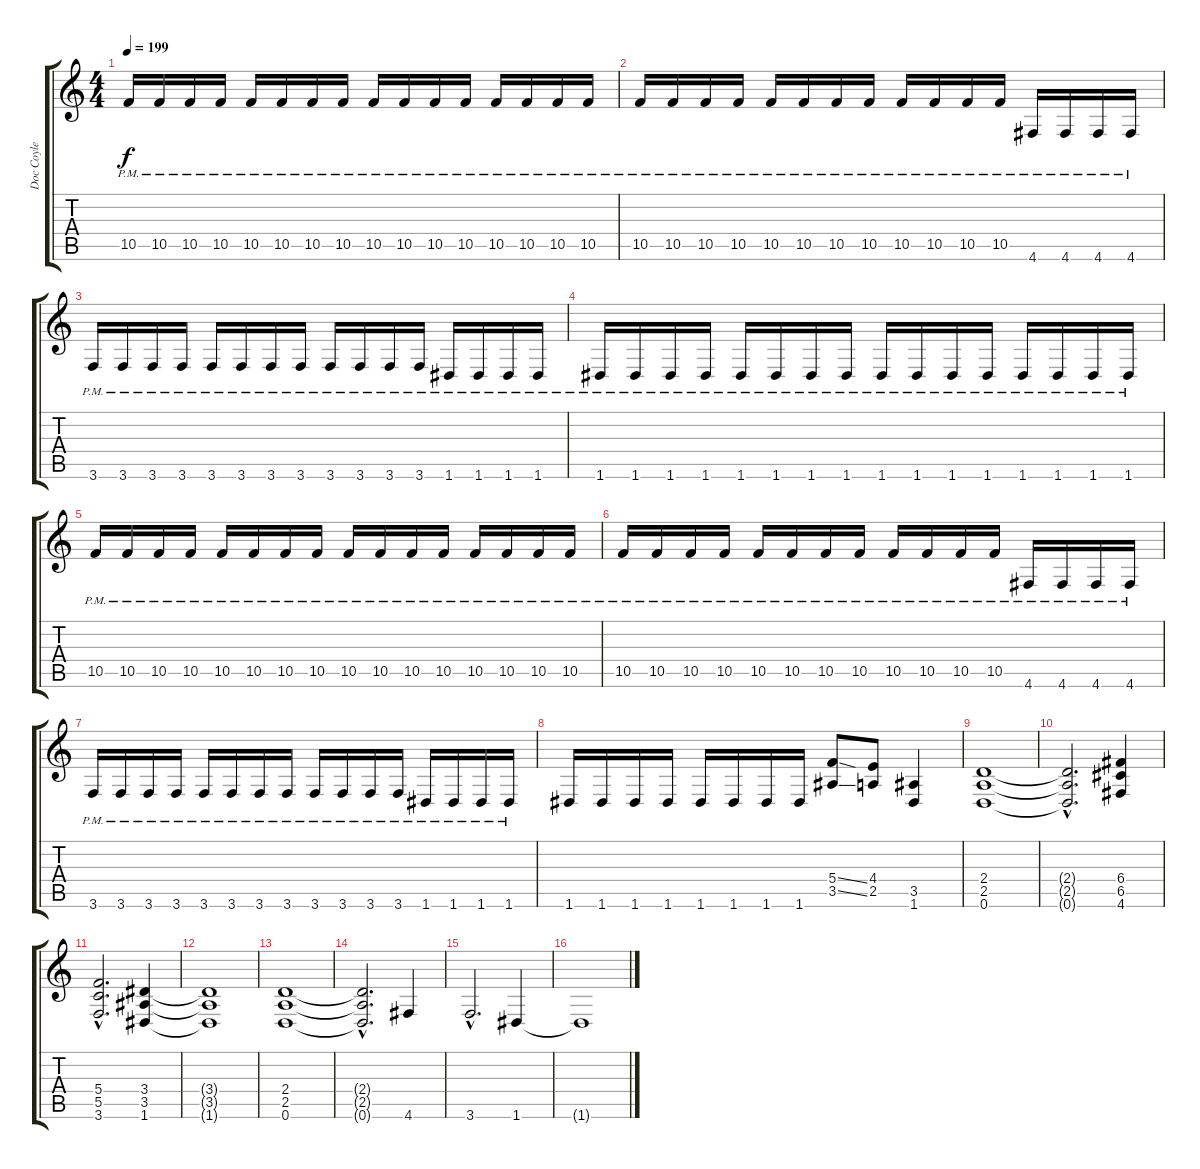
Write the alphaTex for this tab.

\track ("Doc Coyle (Guitar)" "Doc Coyle ") {instrument overdrivenguitar}
\staff {score tabs}
\tuning (D4 A3 F3 C3 G2 D2) {hide}
\ts (4 4)
\tempo 199
\clef g2
\ks c
10.5{pm}.16{dy f} 10.5{pm}.16 10.5{pm}.16 10.5{pm}.16 10.5{pm}.16 10.5{pm}.16 10.5{pm}.16 10.5{pm}.16 10.5{pm}.16 10.5{pm}.16 10.5{pm}.16 10.5{pm}.16 10.5{pm}.16 10.5{pm}.16 10.5{pm}.16 10.5{pm}.16 |
10.5{pm}.16 10.5{pm}.16 10.5{pm}.16 10.5{pm}.16 10.5{pm}.16 10.5{pm}.16 10.5{pm}.16 10.5{pm}.16 10.5{pm}.16 10.5{pm}.16 10.5{pm}.16 10.5{pm}.16 4.6{pm}.16 4.6{pm}.16 4.6{pm}.16 4.6{pm}.16 |
3.6{pm}.16 3.6{pm}.16 3.6{pm}.16 3.6{pm}.16 3.6{pm}.16 3.6{pm}.16 3.6{pm}.16 3.6{pm}.16 3.6{pm}.16 3.6{pm}.16 3.6{pm}.16 3.6{pm}.16 1.6{pm}.16 1.6{pm}.16 1.6{pm}.16 1.6{pm}.16 |
1.6{pm}.16 1.6{pm}.16 1.6{pm}.16 1.6{pm}.16 1.6{pm}.16 1.6{pm}.16 1.6{pm}.16 1.6{pm}.16 1.6{pm}.16 1.6{pm}.16 1.6{pm}.16 1.6{pm}.16 1.6{pm}.16 1.6{pm}.16 1.6{pm}.16 1.6{pm}.16 |
10.5{pm}.16 10.5{pm}.16 10.5{pm}.16 10.5{pm}.16 10.5{pm}.16 10.5{pm}.16 10.5{pm}.16 10.5{pm}.16 10.5{pm}.16 10.5{pm}.16 10.5{pm}.16 10.5{pm}.16 10.5{pm}.16 10.5{pm}.16 10.5{pm}.16 10.5{pm}.16 |
10.5{pm}.16 10.5{pm}.16 10.5{pm}.16 10.5{pm}.16 10.5{pm}.16 10.5{pm}.16 10.5{pm}.16 10.5{pm}.16 10.5{pm}.16 10.5{pm}.16 10.5{pm}.16 10.5{pm}.16 4.6{pm}.16 4.6{pm}.16 4.6{pm}.16 4.6{pm}.16 |
3.6{pm}.16 3.6{pm}.16 3.6{pm}.16 3.6{pm}.16 3.6{pm}.16 3.6{pm}.16 3.6{pm}.16 3.6{pm}.16 3.6{pm}.16 3.6{pm}.16 3.6{pm}.16 3.6{pm}.16 1.6{pm}.16 1.6{pm}.16 1.6{pm}.16 1.6{pm}.16 |
1.6.16 1.6.16 1.6.16 1.6.16 1.6.16 1.6.16 1.6.16 1.6.16 (5.4{ss} 3.5{ss}).8 (4.4 2.5).8 (3.5 1.6).4 |
(2.4 2.5 0.6).1 |
(2.4{hac t} 2.5{hac t} 0.6{hac t}).2{d} (6.4 6.5 4.6).4 |
(5.4{hac} 5.5{hac} 3.6{hac}).2{d} (3.4 3.5 1.6).4 |
(3.4{t} 3.5{t} 1.6{t}).1 |
(2.4 2.5 0.6).1 |
(2.4{hac t} 2.5{hac t} 0.6{hac t}).2{d} 4.6.4 |
3.6{hac}.2{d} 1.6.4 |
1.6{t}.1
